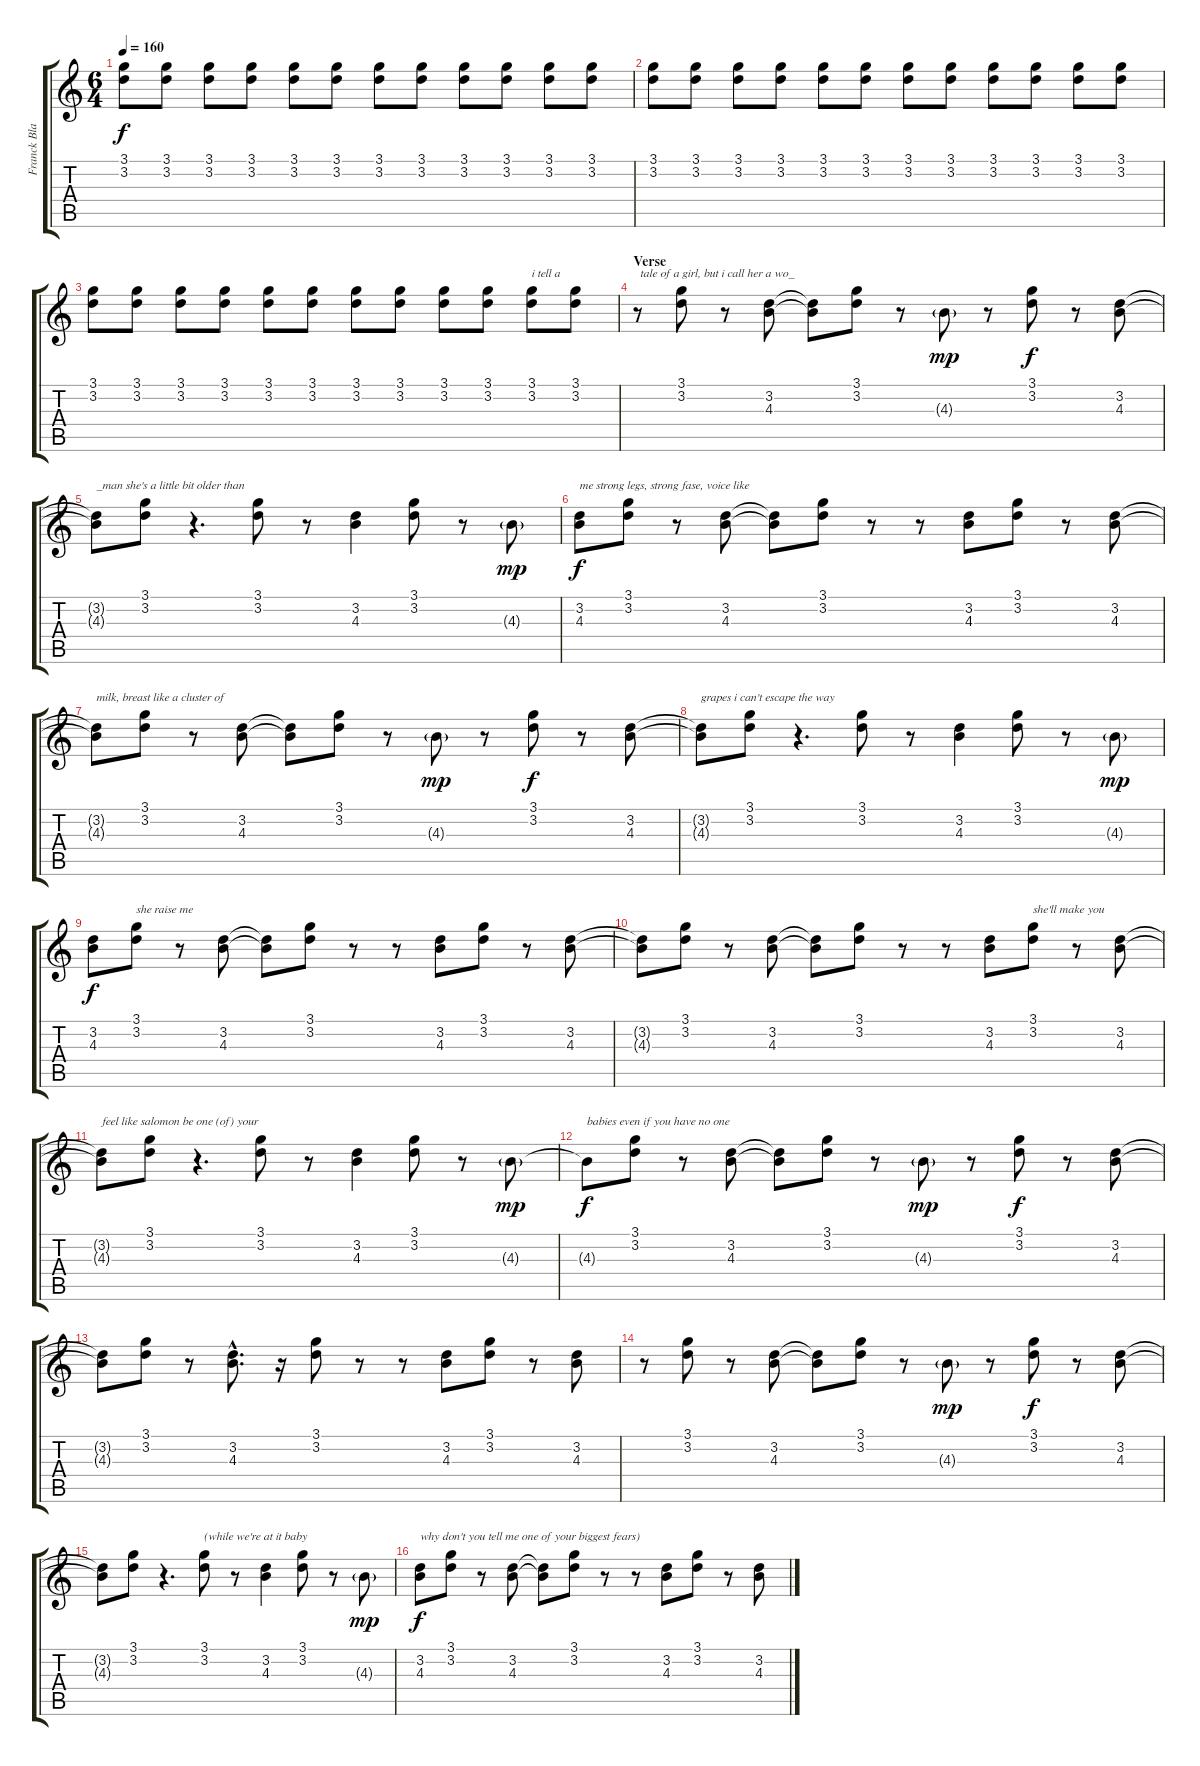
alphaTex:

\track ("Franck Black" "Franck Bla") {instrument acousticguitarsteel}
\staff {score tabs}
\tuning (E4 B3 G3 D3 A2 E2) {hide}
\ts (6 4)
\tempo 160
\clef g2
\ks c
(3.1 3.2).8{dy f} (3.1 3.2).8 (3.1 3.2).8 (3.1 3.2).8 (3.1 3.2).8 (3.1 3.2).8 (3.1 3.2).8 (3.1 3.2).8 (3.1 3.2).8 (3.1 3.2).8 (3.1 3.2).8 (3.1 3.2).8 |
(3.1 3.2).8 (3.1 3.2).8 (3.1 3.2).8 (3.1 3.2).8 (3.1 3.2).8 (3.1 3.2).8 (3.1 3.2).8 (3.1 3.2).8 (3.1 3.2).8 (3.1 3.2).8 (3.1 3.2).8 (3.1 3.2).8 |
(3.1 3.2).8 (3.1 3.2).8 (3.1 3.2).8 (3.1 3.2).8 (3.1 3.2).8 (3.1 3.2).8 (3.1 3.2).8 (3.1 3.2).8 (3.1 3.2).8 (3.1 3.2).8 (3.1 3.2).8{txt "i tell a"} (3.1 3.2).8 |
\section ("" "Verse")
r.8{txt " tale of a girl, but i call her a wo_" volume 8} (3.1 3.2).8 r.8 (3.2 4.3).8 (3.2{t} 4.3{t}).8 (3.1 3.2).8 r.8 4.3{g}.8{dy mp} r.8 (3.1 3.2).8{dy f} r.8 (3.2 4.3).8 |
(3.2{t} 4.3{t}).8{txt "_man she's a little bit older than "} (3.1 3.2).8 r.4{d} (3.1 3.2).8 r.8 (3.2 4.3).4 (3.1 3.2).8 r.8 4.3{g}.8{dy mp} |
(3.2 4.3).8{txt "me strong legs, strong fase, voice like" dy f} (3.1 3.2).8 r.8 (3.2 4.3).8 (3.2{t} 4.3{t}).8 (3.1 3.2).8 r.8 r.8 (3.2 4.3).8 (3.1 3.2).8 r.8 (3.2 4.3).8 |
(3.2{t} 4.3{t}).8{txt "milk, breast like a cluster of "} (3.1 3.2).8 r.8 (3.2 4.3).8 (3.2{t} 4.3{t}).8 (3.1 3.2).8 r.8 4.3{g}.8{dy mp} r.8 (3.1 3.2).8{dy f} r.8 (3.2 4.3).8 |
(3.2{t} 4.3{t}).8{txt "grapes i can't escape the way "} (3.1 3.2).8 r.4{d} (3.1 3.2).8 r.8 (3.2 4.3).4 (3.1 3.2).8 r.8 4.3{g}.8{dy mp} |
(3.2 4.3).8{dy f} (3.1 3.2).8{txt "she raise me"} r.8 (3.2 4.3).8 (3.2{t} 4.3{t}).8 (3.1 3.2).8 r.8 r.8 (3.2 4.3).8 (3.1 3.2).8 r.8 (3.2 4.3).8 |
(3.2{t} 4.3{t}).8 (3.1 3.2).8 r.8 (3.2 4.3).8 (3.2{t} 4.3{t}).8 (3.1 3.2).8 r.8 r.8 (3.2 4.3).8 (3.1 3.2).8{txt "she'll make you"} r.8 (3.2 4.3).8 |
(3.2{t} 4.3{t}).8{txt "feel like salomon be one (of) your "} (3.1 3.2).8 r.4{d} (3.1 3.2).8 r.8 (3.2 4.3).4 (3.1 3.2).8 r.8 4.3{g}.8{dy mp} |
4.3{t}.8{txt "babies even if you have no one" dy f} (3.1 3.2).8 r.8 (3.2 4.3).8 (3.2{t} 4.3{t}).8 (3.1 3.2).8 r.8 4.3{g}.8{dy mp} r.8 (3.1 3.2).8{dy f} r.8 (3.2 4.3).8 |
\section ("" "")
(3.2{t} 4.3{t}).8 (3.1 3.2).8 r.8 (3.2{hac} 4.3{hac}).8{d} r.16 (3.1 3.2).8 r.8 r.8 (3.2 4.3).8 (3.1 3.2).8 r.8 (3.2 4.3).8 |
r.8 (3.1 3.2).8 r.8 (3.2 4.3).8 (3.2{t} 4.3{t}).8 (3.1 3.2).8 r.8 4.3{g}.8{dy mp} r.8 (3.1 3.2).8{dy f} r.8 (3.2 4.3).8 |
(3.2{t} 4.3{t}).8 (3.1 3.2).8 r.4{d} (3.1 3.2).8{txt "(while we're at it baby"} r.8 (3.2 4.3).4 (3.1 3.2).8 r.8 4.3{g}.8{dy mp} |
(3.2 4.3).8{txt "why don't you tell me one of your biggest fears)" dy f} (3.1 3.2).8 r.8 (3.2 4.3).8 (3.2{t} 4.3{t}).8 (3.1 3.2).8 r.8 r.8 (3.2 4.3).8 (3.1 3.2).8 r.8 (3.2 4.3).8
